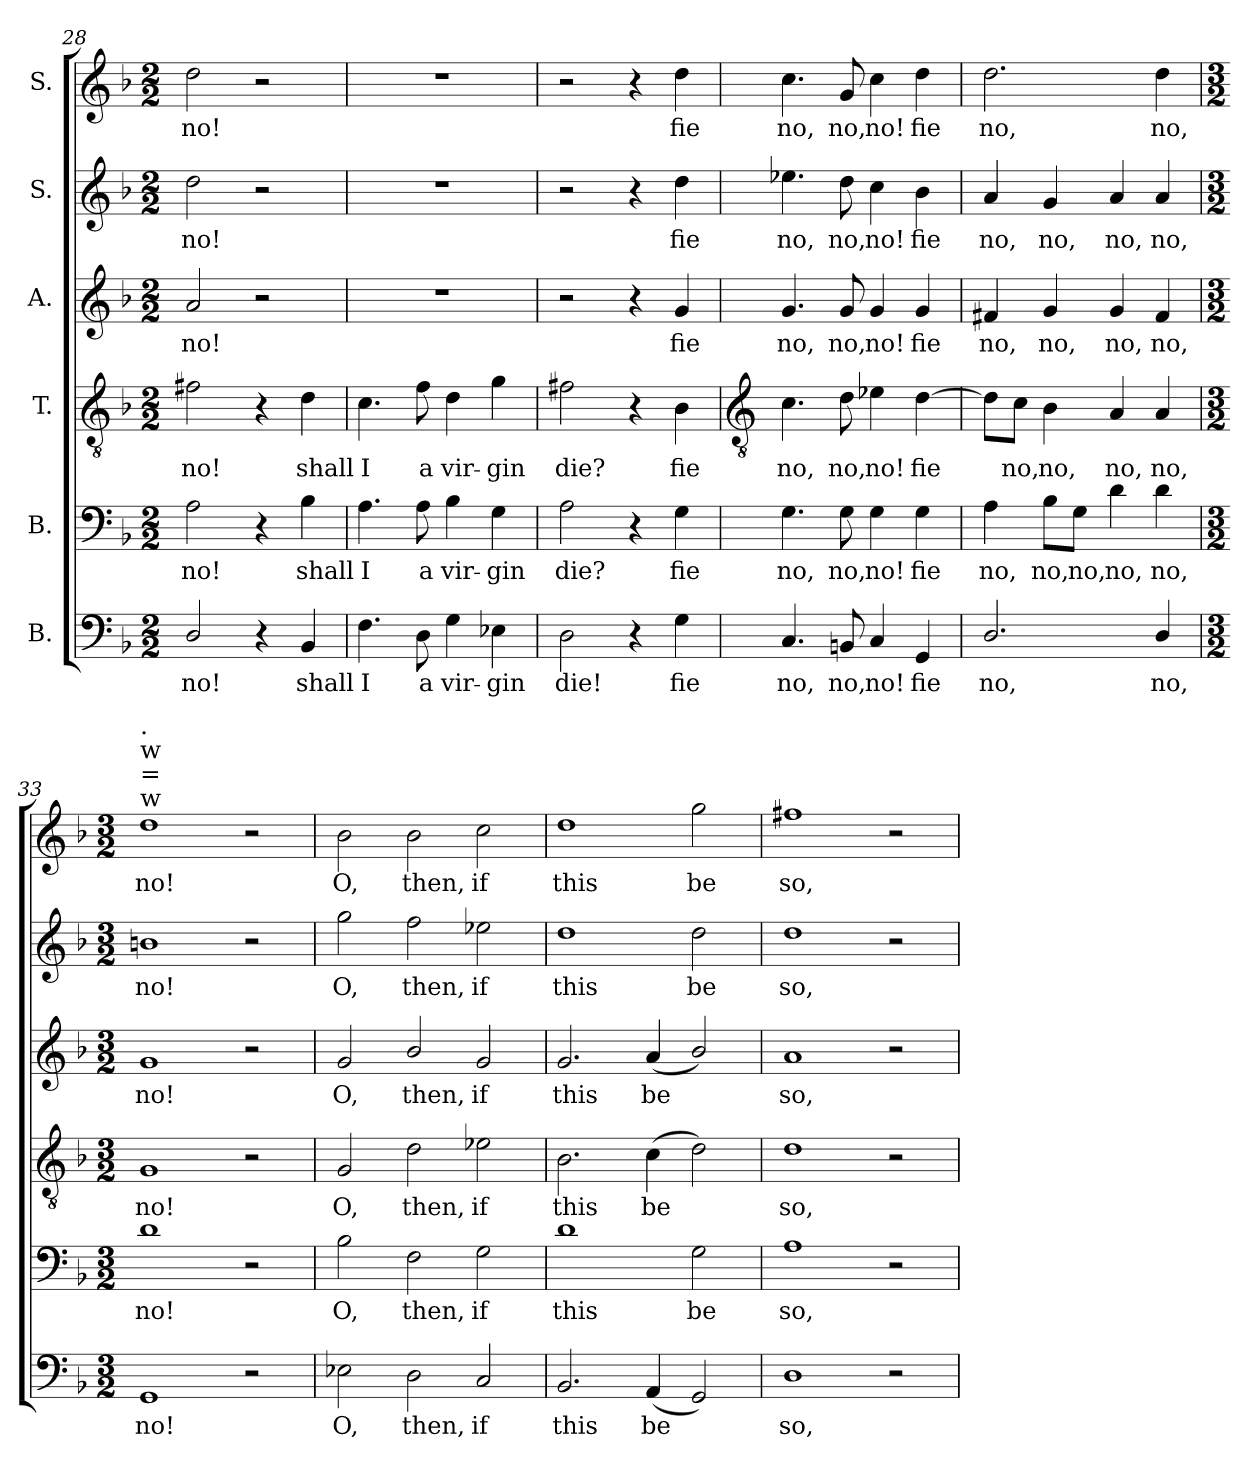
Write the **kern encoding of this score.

**kern	**text	**kern	**text	**kern	**text	**kern	**text	**kern	**text	**kern	**text
*part6	*part6	*part5	*part5	*part4	*part4	*part3	*part3	*part2	*part2	*part1	*part1
*staff6	*staff6	*staff5	*staff5	*staff4	*staff4	*staff3	*staff3	*staff2	*staff2	*staff1	*staff1
*I"B.	*	*I"B.	*	*I"T.	*	*I"A.	*	*I"S.	*	*I"S.	*
*clefF4	*	*clefF4	*	*clefGv2	*	*clefG2	*	*clefG2	*	*clefG2	*
*k[b-]	*	*k[b-]	*	*k[b-]	*	*k[b-]	*	*k[b-]	*	*k[b-]	*
*F:	*	*F:	*	*F:	*	*F:	*	*F:	*	*F:	*
*M2/2	*	*M2/2	*	*M2/2	*	*M2/2	*	*M2/2	*	*M2/2	*
=28	=28	=28	=28	=28	=28	=28	=28	=28	=28	=28	=28
!	!LO:LY:b	!	!LO:LY:b	!	!LO:LY:b	!	!LO:LY:b	!	!LO:LY:b	!	!LO:LY:b
2D/	no!	2A	no!	2f#X	no!	2a	no!	2dd	no!	2dd	no!
4r	.	4r	.	4r	.	2r	.	2r	.	2r	.
!	!LO:LY:b	!	!LO:LY:b	!	!LO:LY:b	!	!	!	!	!	!
4BB-	shall	4B-	shall	4d	shall	.	.	.	.	.	.
=29	=29	=29	=29	=29	=29	=29	=29	=29	=29	=29	=29
!	!LO:LY:b	!	!LO:LY:b	!	!LO:LY:b	!	!	!	!	!	!
4.F	I	4.A	I	4.c	I	1r	.	1r	.	1r	.
!	!LO:LY:b	!	!LO:LY:b	!	!LO:LY:b	!	!	!	!	!	!
8D	a	8A	a	8f	a	.	.	.	.	.	.
!	!LO:LY:b	!	!LO:LY:b	!	!LO:LY:b	!	!	!	!	!	!
4G	vir-	4B-	vir-	4d	vir-	.	.	.	.	.	.
!	!LO:LY:b	!	!LO:LY:b	!	!LO:LY:b	!	!	!	!	!	!
4E-X	-gin	4G	-gin	4g	-gin	.	.	.	.	.	.
=30	=30	=30	=30	=30	=30	=30	=30	=30	=30	=30	=30
!	!LO:LY:b	!	!LO:LY:b	!	!LO:LY:b	!	!	!	!	!	!
2D	die!	2A	die?	2f#X	die?	2r	.	2r	.	2r	.
4r	.	4r	.	4r	.	4r	.	4r	.	4r	.
!	!LO:LY:b	!	!LO:LY:b	!	!LO:LY:b	!	!LO:LY:b	!	!LO:LY:b	!	!LO:LY:b
4G	fie	4G	fie	4B-	fie	4g	fie	4dd	fie	4dd	fie
!!LO:LB:g=z
=31	=31	=31	=31	=31	=31	=31	=31	=31	=31	=31	=31
*	*	*	*	*clefGv2	*	*	*	*	*	*	*
!	!LO:LY:b	!	!LO:LY:b	!	!LO:LY:b	!	!LO:LY:b	!	!LO:LY:b	!	!LO:LY:b
4.C	no,	4.G	no,	4.c	no,	4.g	no,	4.ee-X	no,	4.cc	no,
!	!LO:LY:b	!	!LO:LY:b	!	!LO:LY:b	!	!LO:LY:b	!	!LO:LY:b	!	!LO:LY:b
8BBn	no,	8G	no,	8d	no,	8g	no,	8dd	no,	8g	no,
!	!LO:LY:b	!	!LO:LY:b	!	!LO:LY:b	!	!LO:LY:b	!	!LO:LY:b	!	!LO:LY:b
4C	no!	4G	no!	4e-X	no!	4g	no!	4cc	no!	4cc	no!
!	!LO:LY:b	!	!LO:LY:b	!	!LO:LY:b	!	!LO:LY:b	!	!LO:LY:b	!	!LO:LY:b
4GG	fie	4G	fie	[4d	fie	4g	fie	4b-	fie	4dd	fie
=32	=32	=32	=32	=32	=32	=32	=32	=32	=32	=32	=32
!	!LO:LY:b	!	!LO:LY:b	!	!	!	!LO:LY:b	!	!LO:LY:b	!	!LO:LY:b
2.D/	no,	4A	no,	8dL]	.	4f#X	no,	4a	no,	2.dd	no,
!	!	!	!	!	!LO:LY:b	!	!	!	!	!	!
.	.	.	.	8cJ	no,	.	.	.	.	.	.
!	!	!	!LO:LY:b	!	!LO:LY:b	!	!LO:LY:b	!	!LO:LY:b	!	!
.	.	8B-L	no,	4B-	no,	4g	no,	4g	no,	.	.
!	!	!	!LO:LY:b	!	!	!	!	!	!	!	!
.	.	8GJ	no,	.	.	.	.	.	.	.	.
!	!	!	!LO:LY:b	!	!LO:LY:b	!	!LO:LY:b	!	!LO:LY:b	!	!
.	.	4d	no,	4A	no,	4g	no,	4a	no,	.	.
!	!LO:LY:b	!	!LO:LY:b	!	!LO:LY:b	!	!LO:LY:b	!	!LO:LY:b	!	!LO:LY:b
4D/	no,	4d	no,	4A	no,	4f#	no,	4a	no,	4dd	no,
=33	=33	=33	=33	=33	=33	=33	=33	=33	=33	=33	=33
*M3/2	*	*M3/2	*	*M3/2	*	*M3/2	*	*M3/2	*	*M3/2	*
!	!	!	!	!	!	!	!	!	!	!LO:TX:a:t=w	!
!	!	!	!	!	!	!	!	!	!	!LO:TX:a:t==	!
!	!	!	!	!	!	!	!	!	!	!LO:TX:a:t=w	!
!	!	!	!	!	!	!	!	!	!	!LO:TX:a:t=.	!
!	!LO:LY:b	!	!LO:LY:b	!	!LO:LY:b	!	!LO:LY:b	!	!LO:LY:b	!	!LO:LY:b
1GG	no!	1d	no!	1G	no!	1g	no!	1bn	no!	1dd	no!
2r	.	2r	.	2r	.	2r	.	2r	.	2r	.
=34	=34	=34	=34	=34	=34	=34	=34	=34	=34	=34	=34
!	!LO:LY:b	!	!LO:LY:b	!	!LO:LY:b	!	!LO:LY:b	!	!LO:LY:b	!	!LO:LY:b
2E-X	O,	2B-	O,	2G	O,	2g	O,	2gg	O,	2b-	O,
!	!LO:LY:b	!	!LO:LY:b	!	!LO:LY:b	!	!LO:LY:b	!	!LO:LY:b	!	!LO:LY:b
2D	then,	2F	then,	2d	then,	2b-/	then,	2ff	then,	2b-	then,
!	!LO:LY:b	!	!LO:LY:b	!	!LO:LY:b	!	!LO:LY:b	!	!LO:LY:b	!	!LO:LY:b
2C	if	2G	if	2e-X	if	2g	if	2ee-X	if	2cc	if
=35	=35	=35	=35	=35	=35	=35	=35	=35	=35	=35	=35
!	!LO:LY:b	!	!LO:LY:b	!	!LO:LY:b	!	!LO:LY:b	!	!LO:LY:b	!	!LO:LY:b
2.BB-	this	1d	this	2.B-	this	2.g	this	1dd	this	1dd	this
!	!LO:LY:b	!	!	!	!LO:LY:b	!	!LO:LY:b	!	!	!	!
(<4AA	be	.	.	(>4c	be	(<4a	be	.	.	.	.
!	!	!	!LO:LY:b	!	!	!	!	!	!LO:LY:b	!	!LO:LY:b
2GG)	.	2G	be	2d)	.	2b-/)	.	2dd	be	2gg	be
=36	=36	=36	=36	=36	=36	=36	=36	=36	=36	=36	=36
!	!LO:LY:b	!	!LO:LY:b	!	!LO:LY:b	!	!LO:LY:b	!	!LO:LY:b	!	!LO:LY:b
1D	so,	1A	so,	1d	so,	1a	so,	1dd	so,	1ff#X	so,
2r	.	2r	.	2r	.	2r	.	2r	.	2r	.
=	=	=	=	=	=	=	=	=	=	=	=
*-	*-	*-	*-	*-	*-	*-	*-	*-	*-	*-	*-
